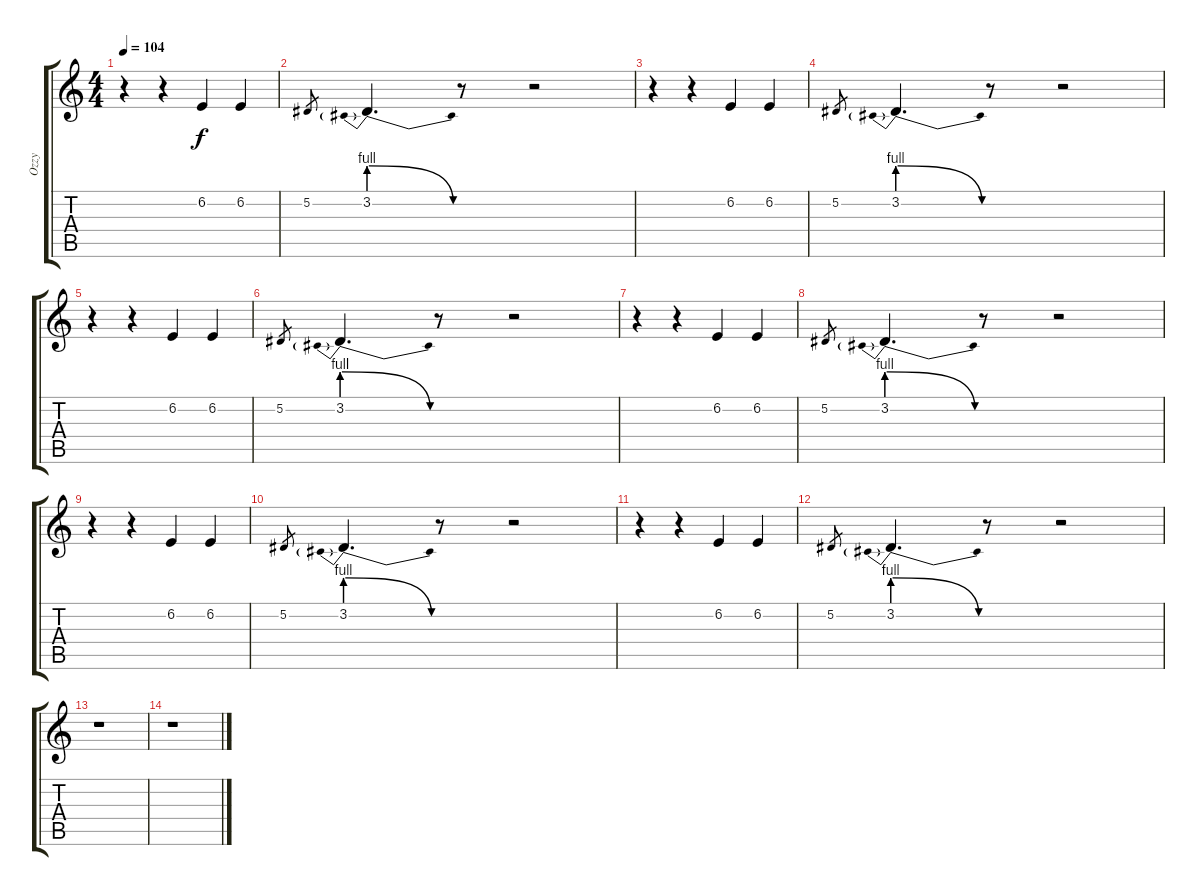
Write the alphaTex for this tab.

\track ("Ozzy" "Ozzy") {instrument lead6voice}
\staff {score tabs}
\tuning (Eb4 Bb3 Gb3 Db3 Ab2 Eb2) {hide}
\ts (4 4)
\tempo 104
\clef g2
\ks c
r.4{dy f} r.4 6.2.4 6.2.4 |
5.2.8{gr} 3.2{be (prebendrelease 0 4 60 0)}.4{d} r.8 r.2 |
r.4 r.4 6.2.4 6.2.4 |
5.2.8{gr} 3.2{be (prebendrelease 0 4 60 0)}.4{d} r.8 r.2 |
r.4 r.4 6.2.4 6.2.4 |
5.2.8{gr} 3.2{be (prebendrelease 0 4 60 0)}.4{d} r.8 r.2 |
r.4 r.4 6.2.4 6.2.4 |
5.2.8{gr} 3.2{be (prebendrelease 0 4 60 0)}.4{d} r.8 r.2 |
r.4 r.4 6.2.4 6.2.4 |
5.2.8{gr} 3.2{be (prebendrelease 0 4 60 0)}.4{d} r.8 r.2 |
r.4 r.4 6.2.4 6.2.4 |
5.2.8{gr} 3.2{be (prebendrelease 0 4 60 0)}.4{d} r.8 r.2 |
r.1 |
r.1
